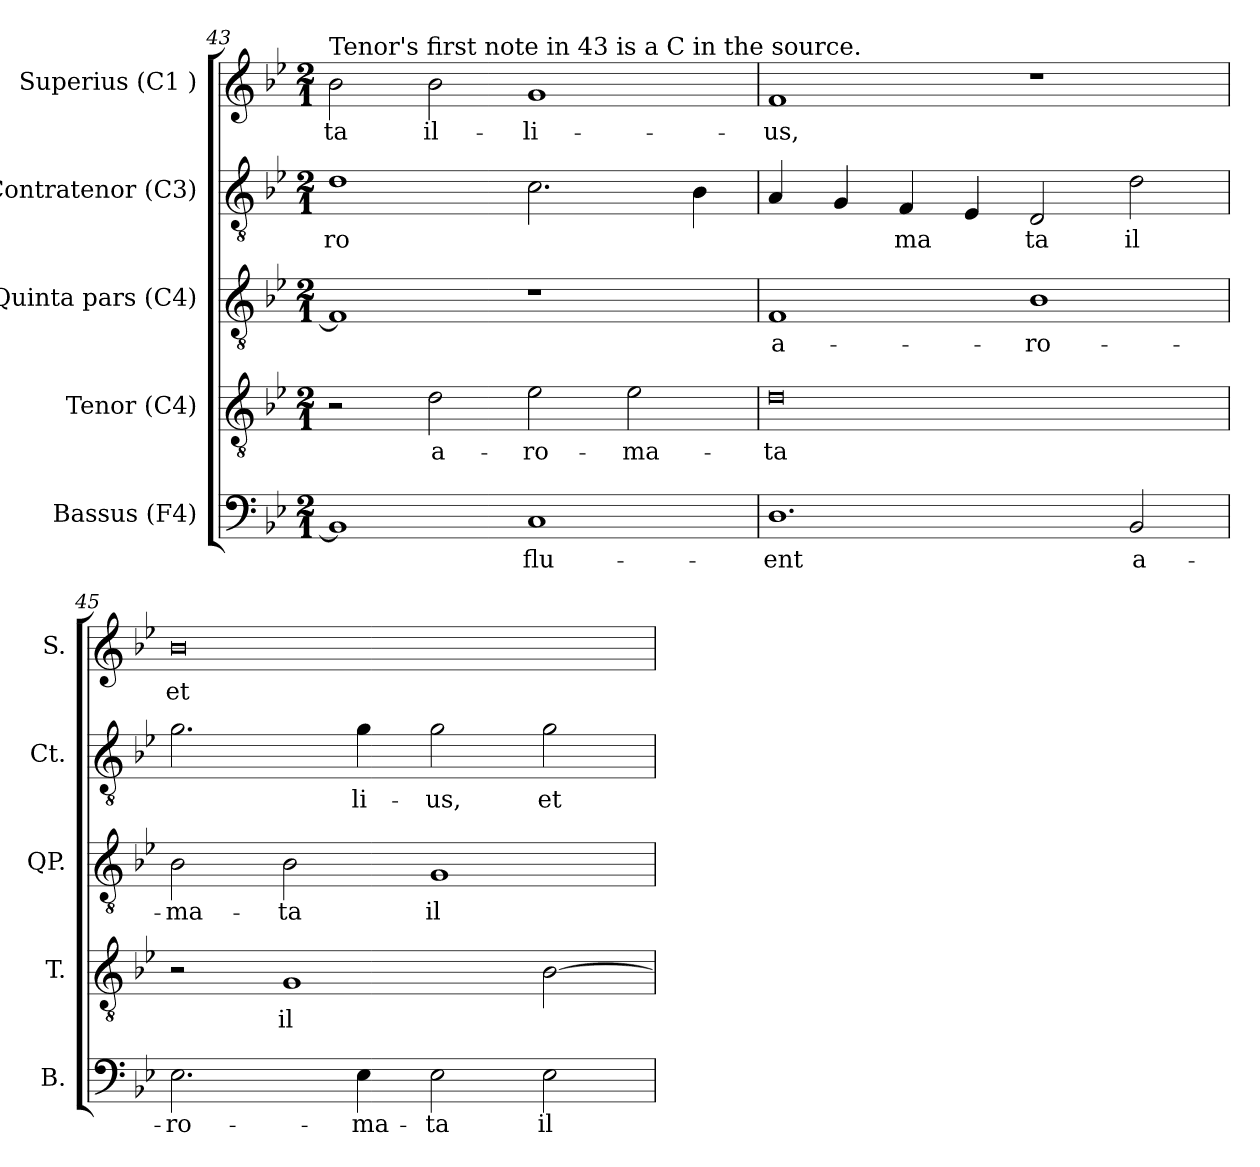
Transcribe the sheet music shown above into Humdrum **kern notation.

**kern	**text	**kern	**text	**kern	**text	**kern	**text	**kern	**text
*part5	*part5	*part4	*part4	*part3	*part3	*part2	*part2	*part1	*part1
*staff5	*staff5	*staff4	*staff4	*staff3	*staff3	*staff2	*staff2	*staff1	*staff1
*I"Bassus (F4)	*	*I"Tenor (C4)	*	*I"Quinta pars (C4)	*	*I"Contratenor (C3)	*	*I"Superius (C1 )	*
*I'B.	*	*I'T.	*	*I'QP.	*	*I'Ct.	*	*I'S.	*
!!LO:LB:g=z
*clefF4	*	*clefGv2	*	*clefGv2	*	*clefGv2	*	*clefG2	*
*k[b-e-]	*	*k[b-e-]	*	*k[b-e-]	*	*k[b-e-]	*	*k[b-e-]	*
*B-:	*	*B-:	*	*B-:	*	*B-:	*	*B-:	*
*M2/1	*	*M2/1	*	*M2/1	*	*M2/1	*	*M2/1	*
=43	=43	=43	=43	=43	=43	=43	=43	=43	=43
!	!	!	!	!	!	!	!	!LO:TX:a:t=Tenor's first note in 43 is a C in the source.	!
!	!LO:LY:b:cj	!	!	!	!LO:LY:b:cj	!	!LO:LY:b:cj	!	!LO:LY:b:cj
1BB-]	.	2r	.	1F]	.	1d	-ro-	2b-\	-ta
!	!	!	!LO:LY:b:cj	!	!	!	!	!	!LO:LY:b:cj
.	.	2d\	a-	.	.	.	.	2b-\	il-
!	!LO:LY:b:cj	!	!LO:LY:b:cj	!	!	!	!LO:LY:b:cj	!	!LO:LY:b:cj
1C	flu-	2e-\	-ro-	1r	.	2.c\	--	1g	-li-
!	!	!	!LO:LY:b:cj	!	!	!	!	!	!
.	.	2e-\	-ma-	.	.	.	.	.	.
!	!	!	!	!	!	!	!LO:LY:b:cj	!	!
.	.	.	.	.	.	4B-\	--	.	.
=44	=44	=44	=44	=44	=44	=44	=44	=44	=44
!	!LO:LY:b:cj	!	!LO:LY:b:cj	!	!LO:LY:b:cj	!	!LO:LY:b:cj	!	!LO:LY:b:cj
1.D	-ent	0d	-ta	1F	a-	4A/	--	1f	-us,
!	!	!	!	!	!	!	!LO:LY:b:cj	!	!
.	.	.	.	.	.	4G/	--	.	.
!	!	!	!	!	!	!	!LO:LY:b:cj	!	!
.	.	.	.	.	.	4F/	-ma-	.	.
!	!	!	!	!	!	!	!LO:LY:b:cj	!	!
.	.	.	.	.	.	4E-/	--	.	.
!	!	!	!	!	!LO:LY:b:cj	!	!LO:LY:b:cj	!	!
.	.	.	.	1B-	-ro-	2D/	-ta	1r	.
!	!LO:LY:b:cj	!	!	!	!	!	!LO:LY:b:cj	!	!
2BB-/	a-	.	.	.	.	2d\	il-	.	.
=45	=45	=45	=45	=45	=45	=45	=45	=45	=45
!	!LO:LY:b:cj	!	!	!	!LO:LY:b:cj	!	!LO:LY:b:cj	!	!LO:LY:b:cj
2.E-\	-ro-	2r	.	2B-\	-ma-	2.g\	--	0b-	et
!	!	!	!LO:LY:b:cj	!	!LO:LY:b:cj	!	!	!	!
.	.	1G	il-	2B-\	-ta	.	.	.	.
!	!LO:LY:b:cj	!	!	!	!	!	!LO:LY:b:cj	!	!
4E-\	-ma-	.	.	.	.	4g\	-li-	.	.
!	!LO:LY:b:cj	!	!	!	!LO:LY:b:cj	!	!LO:LY:b:cj	!	!
2E-\	-ta	.	.	1G	il-	2g\	-us,	.	.
!	!LO:LY:b:cj	!	!LO:LY:b:cj	!	!	!	!LO:LY:b:cj	!	!
2E-\	il-	[>2B-\	--	.	.	2g\	et	.	.
=	=	=	=	=	=	=	=	=	=
*-	*-	*-	*-	*-	*-	*-	*-	*-	*-
